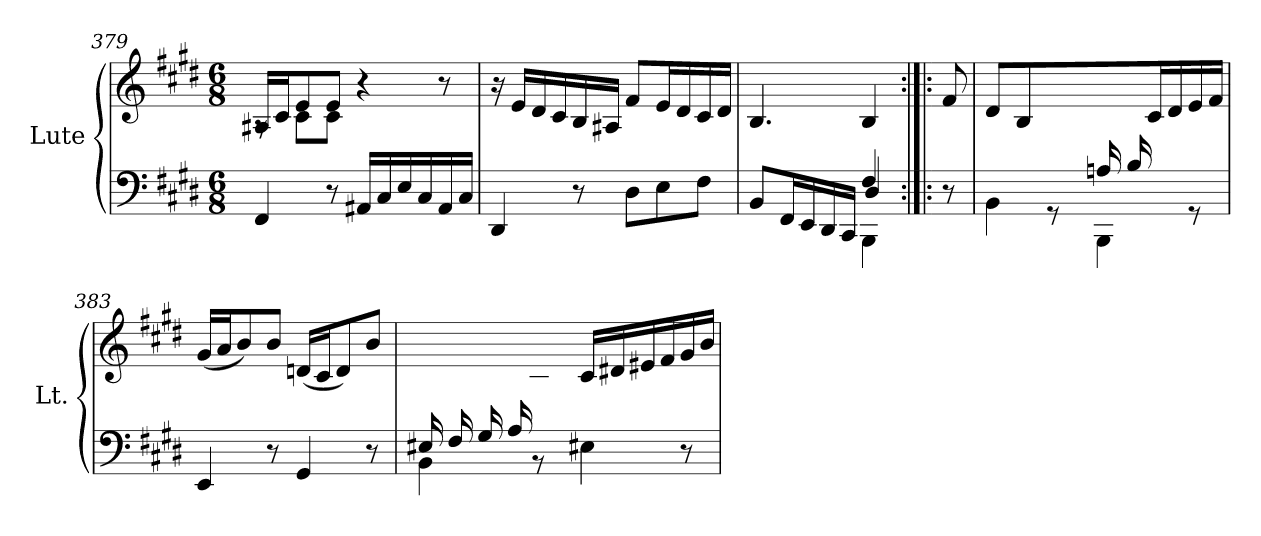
**kern	**kern
*part1	*part1
*staff2	*staff1
*I"Lute	*
*I'Lt.	*
*clefF4	*clefG2
*k[f#c#g#d#]	*k[f#c#g#d#]
*M6/8	*M6/8
=379	=379
*	*^
4FF#/	16A#X/LL	8rA
.	16c#/J	.
.	8e/	8c#\L
8r	8e/J	8c#\J
16AA#X/LL	4r	4ryy
16C#/	.	.
16E/	.	.
16C#/	.	.
16AA#/	8r	8ryy
16C#/JJ	.	.
*	*v	*v
=380	=380
4DD#/	16r
.	16e/LL
.	16d#/
.	16c#/
8r	16B/
.	16A#X/JJ
8D#\L	8f#/L
8E\	16e/L
.	16d#/
8F#\J	16c#/
.	16d#/JJ
=381	=381
*^	*
*	*^	*
8BB/L	4.ryy	4.ryy	4.B/
16FF#/L	.	.	.
16EE/	.	.	.
16DD#/	.	.	.
16CC#/JJ	.	.	.
4F#/	4BBB\	4D#/	4B/
*v	*v	*v	*
!!LO:LB:g=z
=381X8:|!|:	=381X8:|!|:
8r	8f#/
=382	=382
*^	*
4ryy	4BB\	8d#/L
.	.	8B/
16F#/L	8rGG	4ryy
16G#/JJ	.	.
16An/LL	4BBB\	.
16B/	.	.
4ryy	.	16c#/
.	.	16d#/
.	8rGG	16e/
.	.	16f#/JJ
*v	*v	*
=383	=383
4EE/	(16g#/LL
.	16a/J
.	8b/)
8r	8b/J
4GG#/	(16dn/LL
.	16c#/J
.	8d/)
8r	8b/J
=384	=384
*^	*
16E#X/LL	4BB\	4ryy
16F#/	.	.
16G#/	.	.
16A/	.	.
2ryy	8rBB	16B/
.	.	16dn/JJ
.	4E#X\	16c#/LL
.	.	16d#X/
.	.	16e#X/
.	.	16f#/
.	8r	16g#/
.	.	16b/JJ
*v	*v	*
=	=
*-	*-
